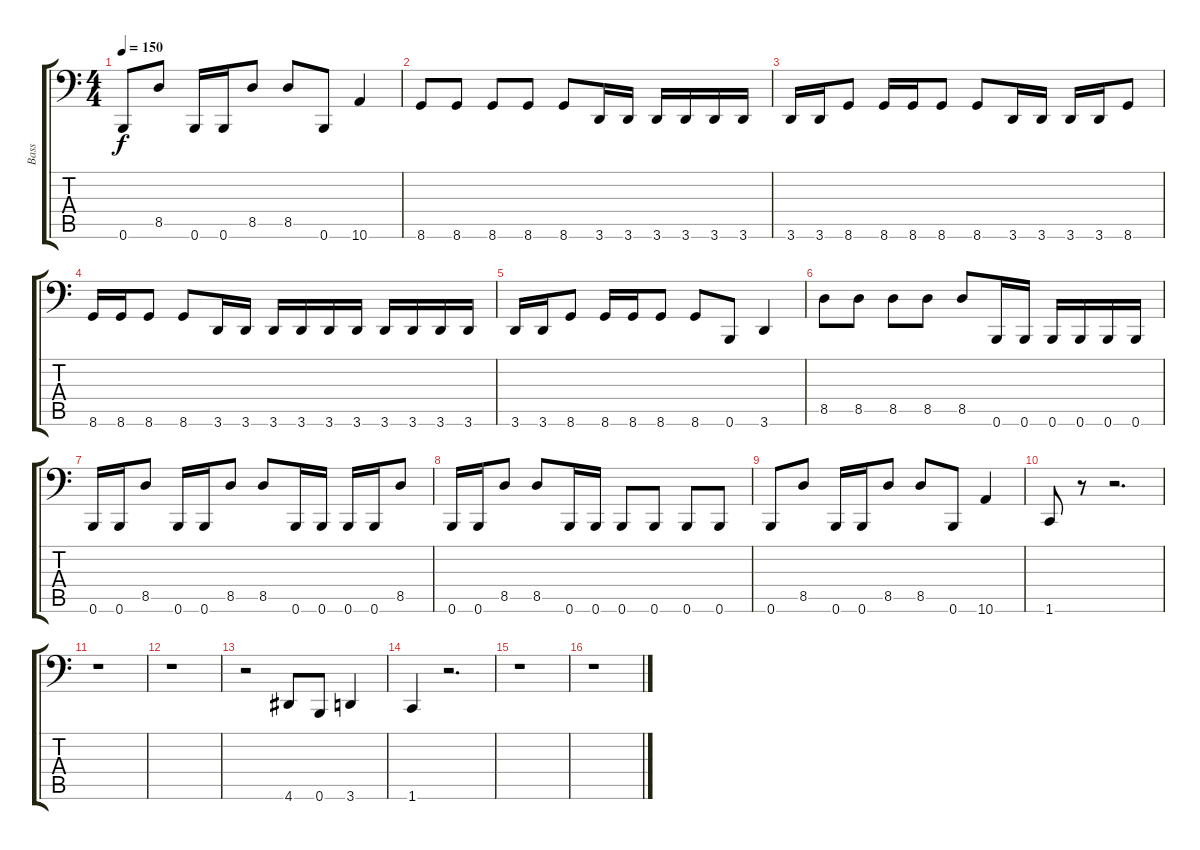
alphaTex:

\track ("Bass" "Bass") {instrument electricbassfinger}
\staff {score tabs}
\tuning (D3 A2 E2 B1 Gb1 B0) {hide}
\ts (4 4)
\tempo 150
\clef f4
\ks c
0.6.8{dy f} 8.5.8 0.6.16 0.6.16 8.5.8 8.5.8 0.6.8 10.6.4 |
8.6.8 8.6.8 8.6.8 8.6.8 8.6.8 3.6.16 3.6.16 3.6.16 3.6.16 3.6.16 3.6.16 |
3.6.16 3.6.16 8.6.8 8.6.16 8.6.16 8.6.8 8.6.8 3.6.16 3.6.16 3.6.16 3.6.16 8.6.8 |
8.6.16 8.6.16 8.6.8 8.6.8 3.6.16 3.6.16 3.6.16 3.6.16 3.6.16 3.6.16 3.6.16 3.6.16 3.6.16 3.6.16 |
3.6.16 3.6.16 8.6.8 8.6.16 8.6.16 8.6.8 8.6.8 0.6.8 3.6.4 |
8.5.8 8.5.8 8.5.8 8.5.8 8.5.8 0.6.16 0.6.16 0.6.16 0.6.16 0.6.16 0.6.16 |
0.6.16 0.6.16 8.5.8 0.6.16 0.6.16 8.5.8 8.5.8 0.6.16 0.6.16 0.6.16 0.6.16 8.5.8 |
0.6.16 0.6.16 8.5.8 8.5.8 0.6.16 0.6.16 0.6.8 0.6.8 0.6.8 0.6.8 |
0.6.8 8.5.8 0.6.16 0.6.16 8.5.8 8.5.8 0.6.8 10.6.4 |
1.6.8 r.8 r.2{d} |
r.1 |
r.1 |
r.2 4.6.8 0.6.8 3.6.4 |
1.6.4 r.2{d} |
r.1 |
r.1
